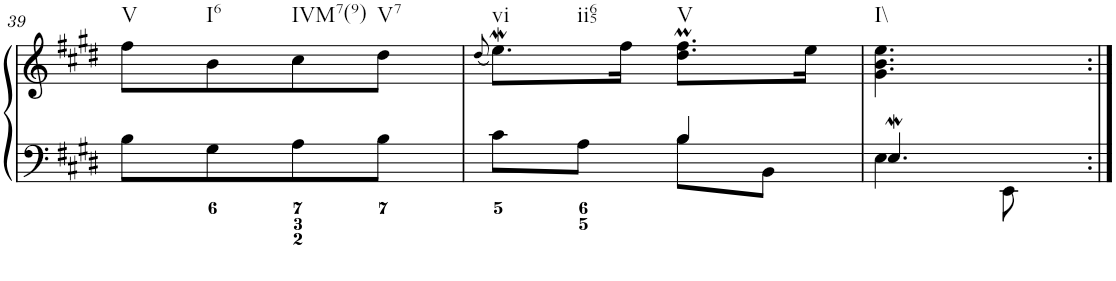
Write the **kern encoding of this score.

**kern	**kern
*part1	*part1
*staff2	*staff1
*I"Clavecin	*
!!LO:PB:g=z
*clefF4	*clefG2
*k[f#c#g#d#]	*k[f#c#g#d#]
*E:	*E:
*M2/4	*M2/4
=39	=39
!	!LO:TX:b:t=V
8B\L	8ff#\L
!	!LO:TX:b:t=I6
8G#\	8b\
!	!LO:TX:b:t=IVM7(9)
8A\	8cc#\
!	!LO:TX:b:t=V7
8B\J	8dd#\J
=40	=40
.	(<8qdd#/
*^	*
!	!	!LO:TX:b:t=vi
!	!	!LO:TX:b:t=ii65
8c#\L	4ryy	8.eew\L)
8A\J	.	.
.	.	16ff#\Jk
!	!	!LO:TX:b:t=V
4B/	8B\L	8.dd#\M 8.ff#\ML
.	8BB\J	.
.	.	16ee\Jk
=41	=41	=41
!	!	!LO:TX:b:t=I\\
4.Ew/	4E\	4.g#\ 4.b\ 4.ee\
.	8EE\	.
*v	*v	*
=:|!	=:|!
*-	*-
